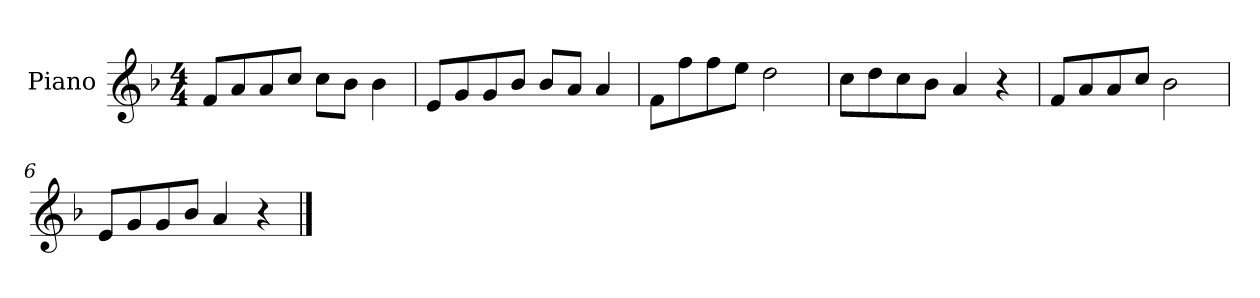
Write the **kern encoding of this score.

**kern
*part1
*staff1
*I"Piano
*I'P-no
*clefG2
*k[b-]
*M4/4
*MM90
=1
8f/L
8a/
8a/
8cc/J
8cc\L
8b-\J
4b-\
=2
8e/L
8g/
8g/
8b-/J
8b-/L
8a/J
4a/
=3
8f\L
8ff\
8ff\
8ee\J
2dd\
=4
8cc\L
8dd\
8cc\
8b-\J
4a/
4r
=5
8f/L
8a/
8a/
8cc/J
2b-\
=6
8e/L
8g/
8g/
8b-/J
4a/
4r
==
*-
